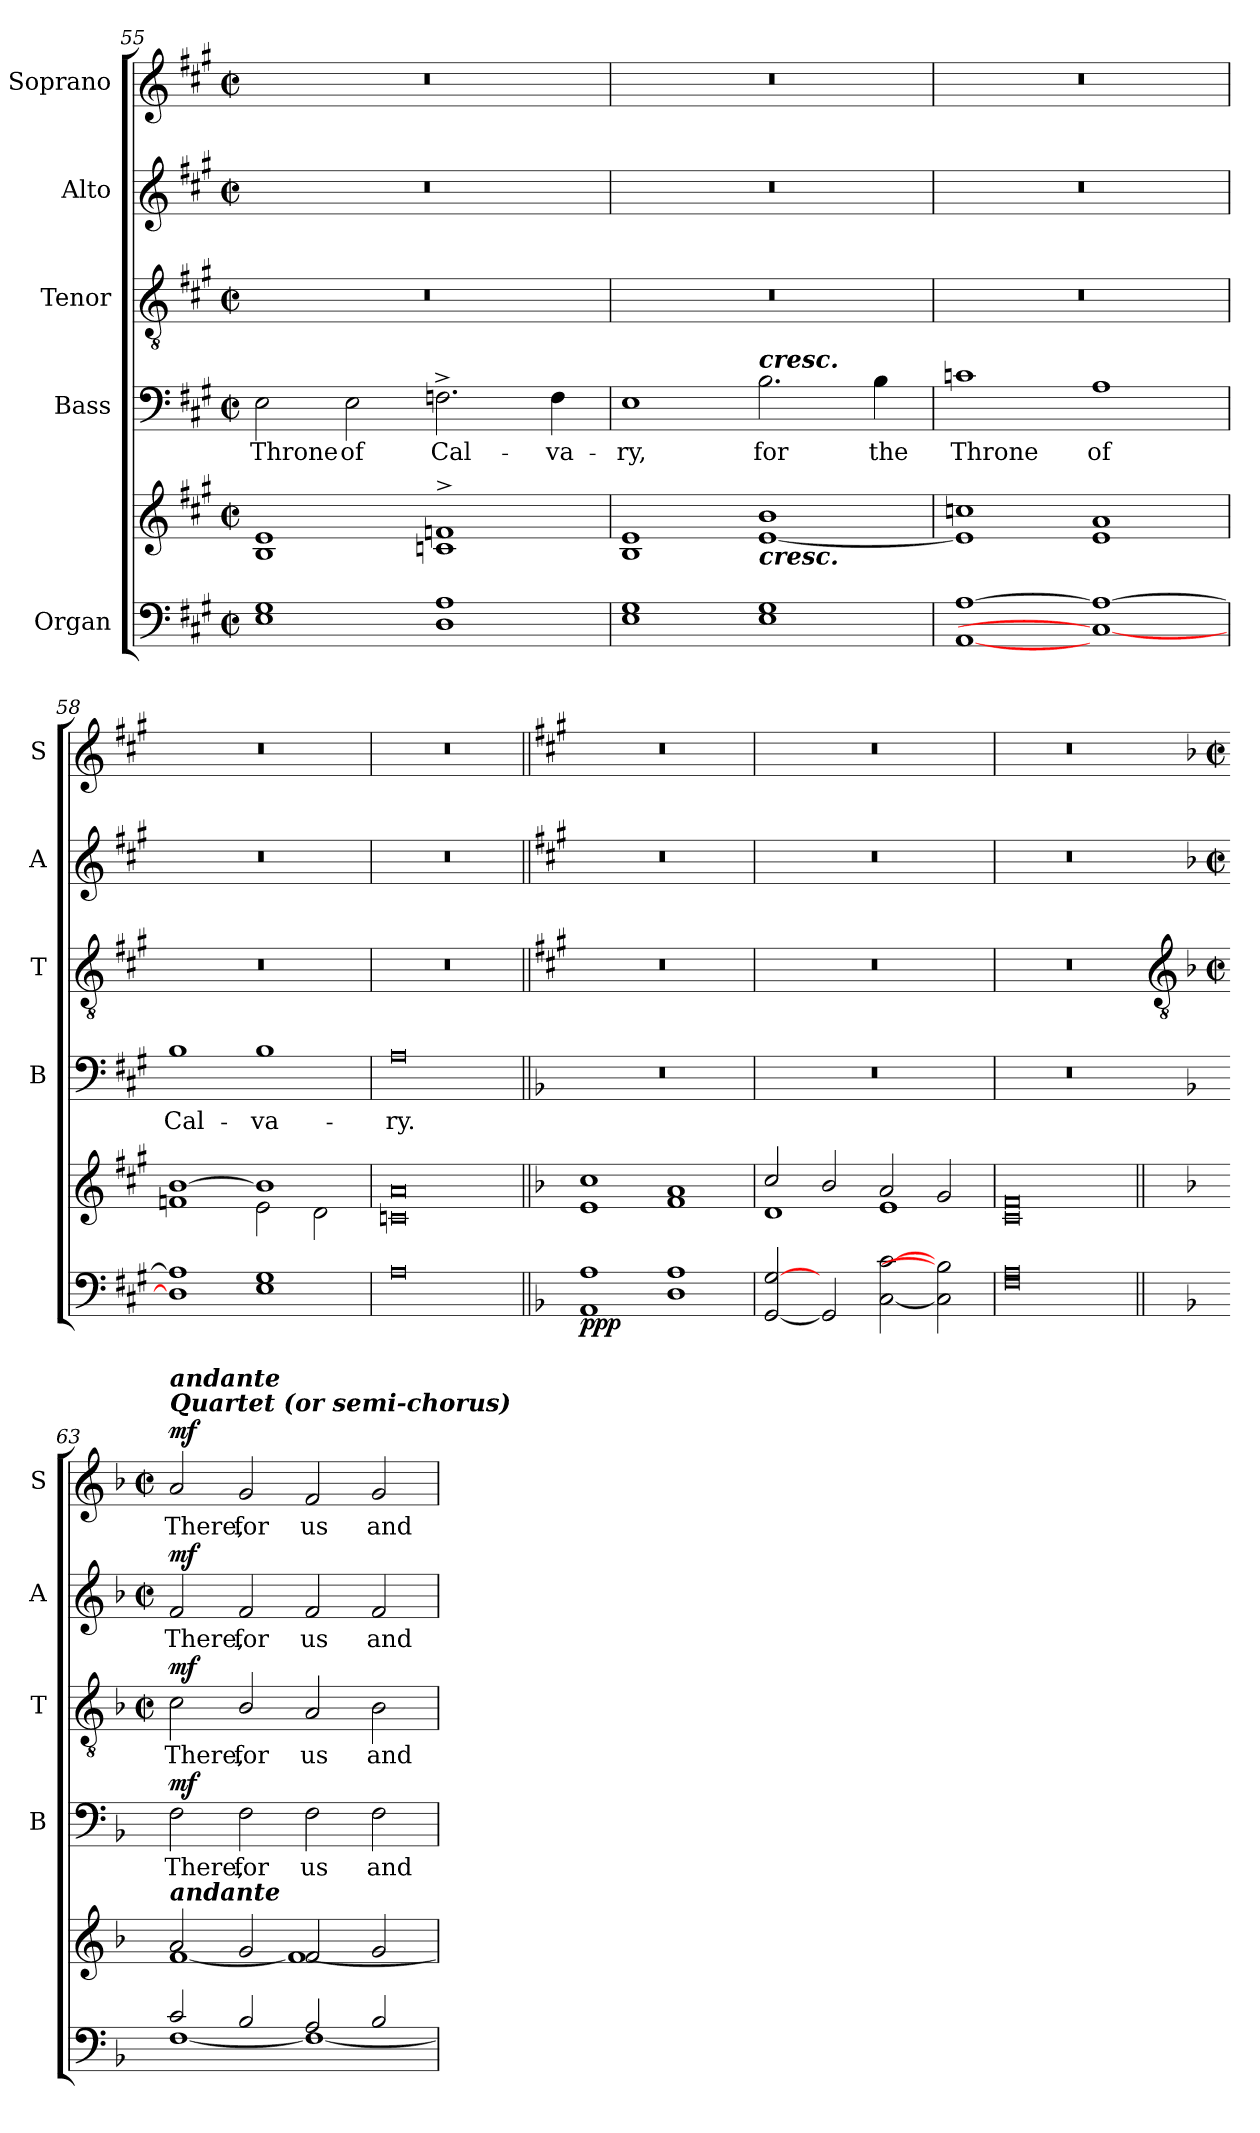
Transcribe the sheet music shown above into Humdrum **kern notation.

**kern	**kern	**dynam	**kern	**text	**dynam	**kern	**text	**dynam	**kern	**text	**dynam	**kern	**text	**dynam
*part5	*part5	*part5	*part4	*part4	*part4	*part3	*part3	*part3	*part2	*part2	*part2	*part1	*part1	*part1
*staff6	*staff5	*staff5/6	*staff4	*staff4	*staff4	*staff3	*staff3	*staff3	*staff2	*staff2	*staff2	*staff1	*staff1	*staff1
*I"Organ	*	*	*I"Bass	*	*	*I"Tenor	*	*	*I"Alto	*	*	*I"Soprano	*	*
*	*	*	*I'B	*	*	*I'T	*	*	*I'A	*	*	*I'S	*	*
!!LO:LB:g=z
*clefF4	*clefG2	*	*clefF4	*	*	*clefGv2	*	*	*clefG2	*	*	*clefG2	*	*
*k[f#c#g#]	*k[f#c#g#]	*	*k[f#c#g#]	*	*	*k[f#c#g#]	*	*	*k[f#c#g#]	*	*	*k[f#c#g#]	*	*
*A:	*A:	*	*A:	*	*	*A:	*	*	*A:	*	*	*A:	*	*
*M4/2	*M4/2	*	*M4/2	*	*	*M4/2	*	*	*M4/2	*	*	*M4/2	*	*
*met(c|)	*met(c|)	*	*met(c|)	*	*	*met(c|)	*	*	*met(c|)	*	*	*met(c|)	*	*
=55	=55	=55	=55	=55	=55	=55	=55	=55	=55	=55	=55	=55	=55	=55
*	*^	*	*	*	*	*	*	*	*	*	*	*	*	*
!	!	!	!	!	!LO:LY:b	!	!	!	!	!	!	!	!	!	!
1E 1G#	1e/	1B\	.	2E	Throne	.	0r	.	.	0r	.	.	0r	.	.
!	!	!	!	!	!LO:LY:b	!	!	!	!	!	!	!	!	!	!
.	.	.	.	2E	of	.	.	.	.	.	.	.	.	.	.
!	!	!	!	!	!LO:LY:b	!	!	!	!	!	!	!	!	!	!
1D 1A	1fn^/	1cn\	.	2.Fn^	Cal-	.	.	.	.	.	.	.	.	.	.
!	!	!	!	!	!LO:LY:b	!	!	!	!	!	!	!	!	!	!
.	.	.	.	4F	-va-	.	.	.	.	.	.	.	.	.	.
=56	=56	=56	=56	=56	=56	=56	=56	=56	=56	=56	=56	=56	=56	=56	=56
!	!	!	!	!	!LO:LY:b	!	!	!	!	!	!	!	!	!	!
1E 1G#	1e/	1B\	.	1E	-ry,	.	0r	.	.	0r	.	.	0r	.	.
!	!	!	!	!LO:TX:a:Bi:t=cresc.	!	!	!	!	!	!	!	!	!	!	!
!	!LO:TX:b:Bi:t=cresc.	!	!	!	!	!	!	!	!	!	!	!	!	!	!
!	!	!	!	!	!LO:LY:b	!	!	!	!	!	!	!	!	!	!
1E 1G#	1b/	[1e\	.	2.B	for	.	.	.	.	.	.	.	.	.	.
!	!	!	!	!	!LO:LY:b	!	!	!	!	!	!	!	!	!	!
.	.	.	.	4B	the	.	.	.	.	.	.	.	.	.	.
=57	=57	=57	=57	=57	=57	=57	=57	=57	=57	=57	=57	=57	=57	=57	=57
!	!	!	!	!	!LO:LY:b	!	!	!	!	!	!	!	!	!	!
[1AA [1A	1ccn/	1e\]	.	1cn	Throne	.	0r	.	.	0r	.	.	0r	.	.
!	!	!	!	!	!LO:LY:b	!	!	!	!	!	!	!	!	!	!
1C_ 1A_	1a/	1e\	.	1A	of	.	.	.	.	.	.	.	.	.	.
=58	=58	=58	=58	=58	=58	=58	=58	=58	=58	=58	=58	=58	=58	=58	=58
!	!	!	!	!	!LO:LY:b	!	!	!	!	!	!	!	!	!	!
1D] 1A]	[1b/	1fn\	.	1B	Cal-	.	0r	.	.	0r	.	.	0r	.	.
!	!	!	!	!	!LO:LY:b	!	!	!	!	!	!	!	!	!	!
1E 1G#	1b/]	2e\	.	1B	-va-	.	.	.	.	.	.	.	.	.	.
.	.	2d\	.	.	.	.	.	.	.	.	.	.	.	.	.
=59	=59	=59	=59	=59	=59	=59	=59	=59	=59	=59	=59	=59	=59	=59	=59
!	!	!	!	!	!LO:LY:b	!	!	!	!	!	!	!	!	!	!
0A	0a/	0cn\	.	0A	-ry.	.	0r	.	.	0r	.	.	0r	.	.
=60||	=60||	=60||	=60||	=60||	=60||	=60||	=60||	=60||	=60||	=60||	=60||	=60||	=60||	=60||	=60||
*k[b-]	*k[b-]	*	*	*k[b-]	*	*	*	*	*	*	*	*	*	*	*
*F:	*F:	*	*	*F:	*	*	*	*	*	*	*	*	*	*	*
!	!	!	!LO:DY:b=2	!	!	!	!	!	!	!	!	!	!	!	!
!	!	!	!LO:DY:n=1:b	!	!	!	!	!	!	!	!	!	!	!	!
!	!	!	!LO:DY:n=2:b	!	!	!	!	!	!	!	!	!	!	!	!
1AA 1A	1cc/	1e\	p p p	0r	.	.	0r	.	.	0r	.	.	0r	.	.
1D 1A	1a/	1f\	.	.	.	.	.	.	.	.	.	.	.	.	.
=61	=61	=61	=61	=61	=61	=61	=61	=61	=61	=61	=61	=61	=61	=61	=61
[2GG [2G	2cc/	1d\	.	0r	.	.	0r	.	.	0r	.	.	0r	.	.
2GG]	2b-/	.	.	.	.	.	.	.	.	.	.	.	.	.	.
[2C [2c	2a/	1e\	.	.	.	.	.	.	.	.	.	.	.	.	.
2C] 2B-]	2g/	.	.	.	.	.	.	.	.	.	.	.	.	.	.
=62	=62	=62	=62	=62	=62	=62	=62	=62	=62	=62	=62	=62	=62	=62	=62
0F 0A	0c/ 0f/	0ryy	.	0r	.	.	0r	.	.	0r	.	.	0r	.	.
!!LO:LB:g=z
=63||	=63||	=63||	=63	=63||	=63	=63	=63	=63	=63	=63	=63	=63	=63	=63	=63
*	*	*	*	*	*	*	*clefGv2	*	*	*	*	*	*	*	*
*	*	*	*	*	*	*	*k[b-]	*	*	*k[b-]	*	*	*k[b-]	*	*
*	*	*	*	*	*	*	*F:	*	*	*F:	*	*	*F:	*	*
*	*	*	*	*	*	*	*M4/2	*	*	*M4/2	*	*	*M4/2	*	*
*	*	*	*	*	*	*	*met(c|)	*	*	*met(c|)	*	*	*met(c|)	*	*
*	*MM176	*	*	*	*	*	*	*	*	*	*	*	*	*	*
*^	*	*	*	*	*	*	*	*	*	*	*	*	*	*	*
!	!	!	!	!	!	!	!	!	!	!	!	!	!	!LO:TX:a:Bi:t=Quartet (or semi-chorus)	!	!
!	!	!	!	!	!	!	!	!	!	!	!	!	!	!LO:TX:a:Bi:t=andante	!	!
!	!	!LO:TX:a:Bi:t=andante	!	!	!	!	!	!	!	!	!	!	!	!	!	!
!	!	!	!	!LO:DY:b=2	!	!LO:LY:b	!	!	!LO:LY:b	!	!	!LO:LY:b	!	!	!LO:LY:b	!
!	!	!	!	!LO:DY:n=1:b=2	!	!	!	!	!	!	!	!	!	!	!	!
!	!	!	!	!LO:DY:n=2:b	!	!	!	!	!	!	!	!	!	!	!	!
!	!	!	!	!LO:DY:n=3:b	!	!	!LO:DY:b	!	!	!LO:DY:b	!	!	!LO:DY:b	!	!	!LO:DY:b
2c/	[1F\	2a/	[1f\	mf mf mf mf	2F	There,	mf	2c	There,	mf	2f	There,	mf	2a	There,	mf
!	!	!	!	!	!	!LO:LY:b	!	!	!LO:LY:b	!	!	!LO:LY:b	!	!	!LO:LY:b	!
2B-/	.	2g/	.	.	2F	for	.	2B-/	for	.	2f	for	.	2g	for	.
!	!	!	!	!	!	!LO:LY:b	!	!	!LO:LY:b	!	!	!LO:LY:b	!	!	!LO:LY:b	!
2A/	1F\_	2f/	1f\_	.	2F	us	.	2A	us	.	2f	us	.	2f	us	.
!	!	!	!	!	!	!LO:LY:b	!	!	!LO:LY:b	!	!	!LO:LY:b	!	!	!LO:LY:b	!
2B-/	.	2g/	.	.	2F	and	.	2B-	and	.	2f	and	.	2g	and	.
*v	*v	*	*	*	*	*	*	*	*	*	*	*	*	*	*	*
*	*v	*v	*	*	*	*	*	*	*	*	*	*	*	*	*
=	=	=	=	=	=	=	=	=	=	=	=	=	=	=
*-	*-	*-	*-	*-	*-	*-	*-	*-	*-	*-	*-	*-	*-	*-
